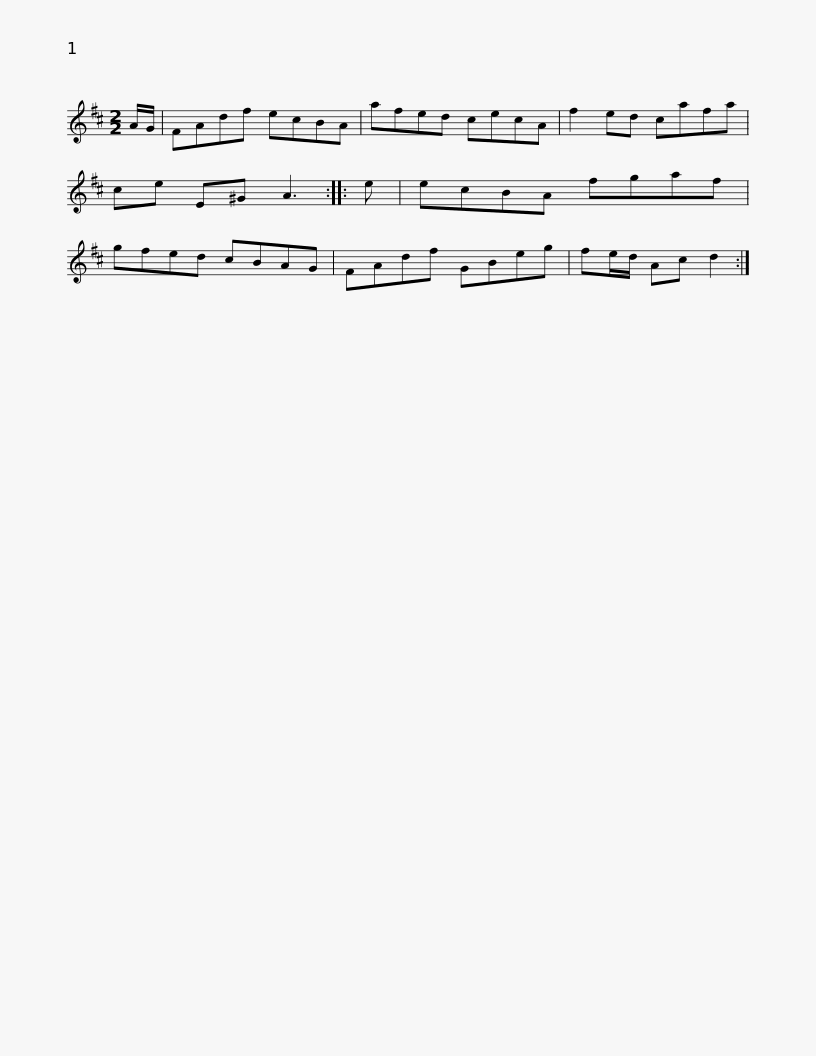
X:1
L:1/8
M:2/2
I:linebreak $
K:D
V:1 treble
V:1
 A/G/ | FAdf ecBA | afed cecA | f2 ed cafa | ce E^G A3 :: %5
 e | ecBA fgaf |$ gfed cBAG | FAdf GBeg | fe/d/ Ac d2 :| %10
